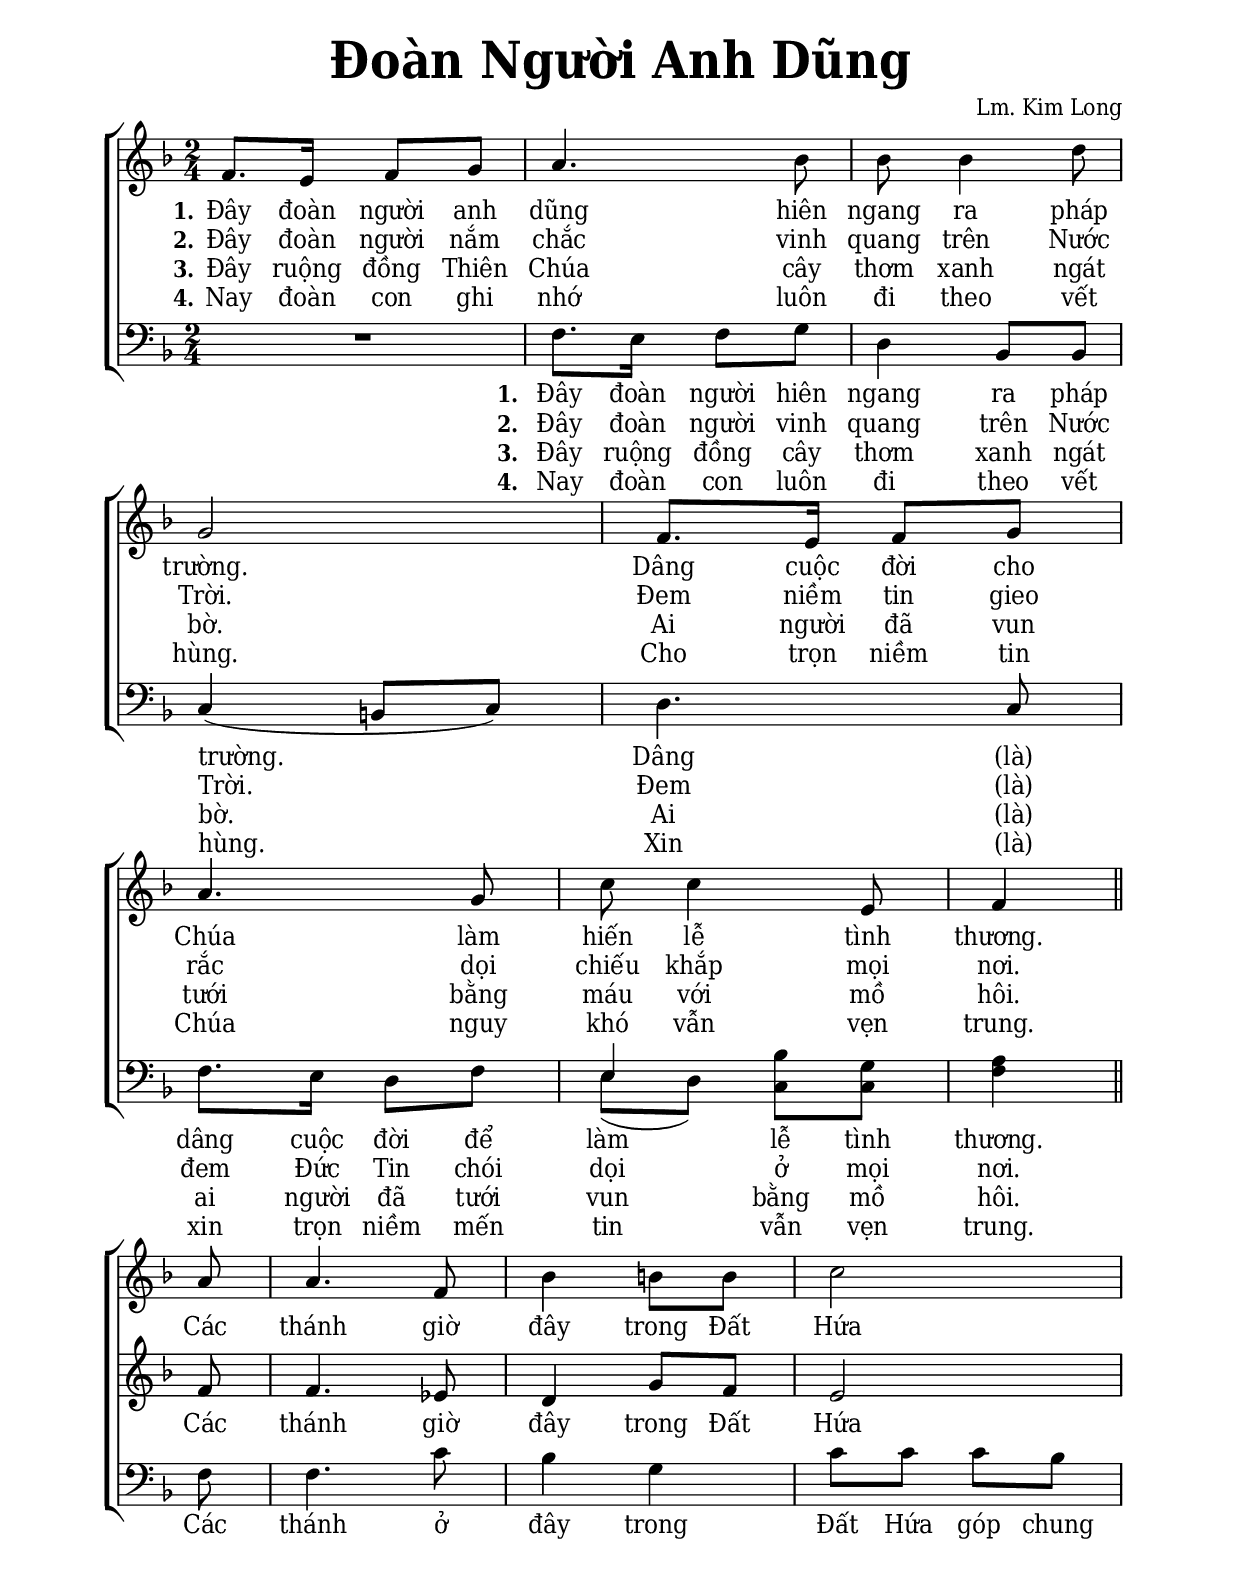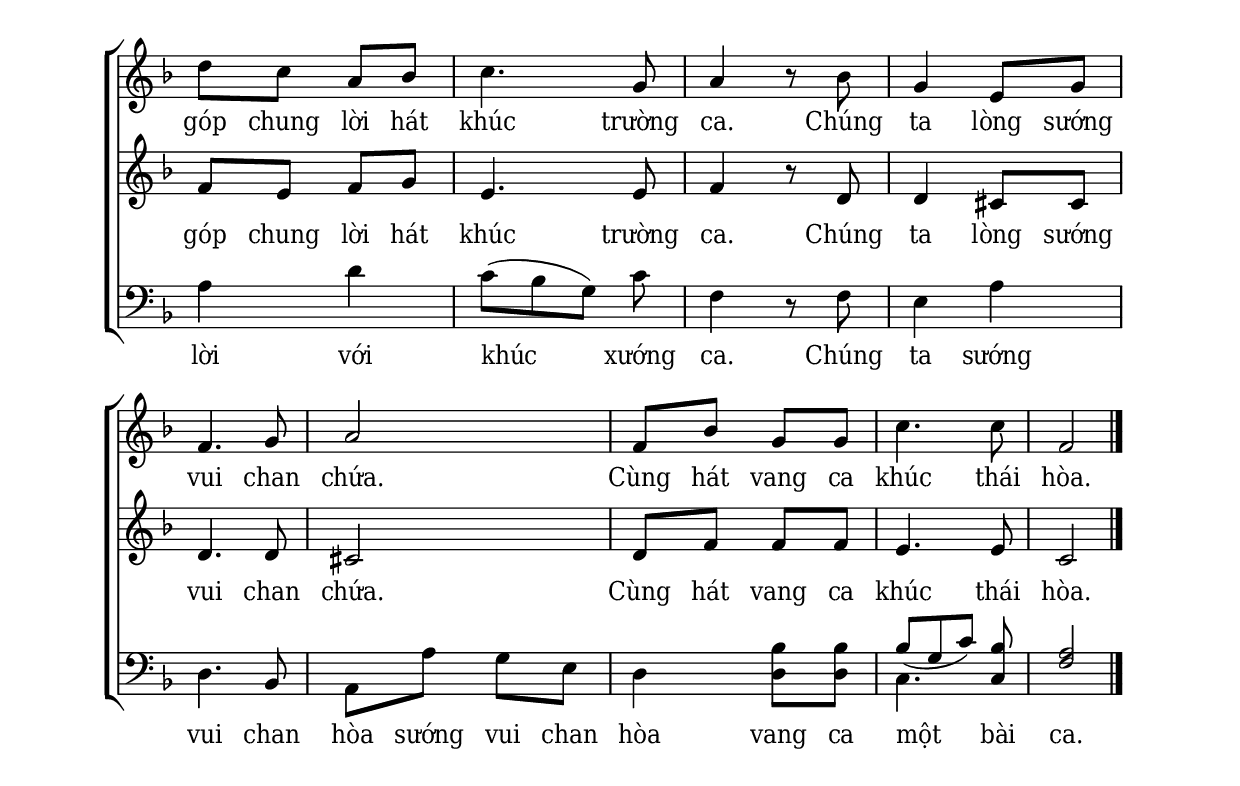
% Cài đặt chung
\version "2.22.1"
\include "english.ly"

\header {
  title = \markup { \fontsize #3 "Đoàn Người Anh Dũng" }
  composer = "Lm. Kim Long"
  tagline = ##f
}

% Nhạc
% Đổi kích thước nốt cho bè phụ
notBePhu =
#(define-music-function (font-size music) (number? ly:music?)
   (for-some-music
     (lambda (m)
       (if (music-is-of-type? m 'rhythmic-event)
           (begin
             (set! (ly:music-property m 'tweaks)
                   (cons `(font-size . ,font-size)
                         (ly:music-property m 'tweaks)))
             #t)
           #f))
     music)
   music)

nhacPhienKhucSop = \relative c' {
  \autoPageBreaksOff
  f8. e16 f8 g |
  a4. bf8 |
  bf bf4 d8 |
  g,2 |
  f8. e16 f8 g |
  a4. g8 |
  c c4 e,8 |
  \partial 4. f4 \bar "||"
  \break
  
  a8 |
  a4. f8 |
  bf4 b!8 b |
  c2 |
  
  \pageBreak
  
  d8 c a bf |
  c4. g8 |
  a4 r8 bf |
  g4 e8 g |
  f4. g8 |
  a2 |
  f8 bf g g |
  c4. c8 |
  f,2 \bar "|."
}

nhacPhienKhucAlto = \relative c' {
  \repeat unfold 7 { \skip 2 }
  \skip 4 f8 |
  f4. ef8 |
  d4 g8 f |
  e2 |
  f8 e f g |
  e4. e8 |
  f4 r8 d |
  d4 cs8 cs |
  d4. d8 |
  cs2 |
  d8 f f f |
  e4. e8 |
  c2
}

nhacPhienKhucBas = \relative c {
  R2
  f8. e16 f8 g |
  d4 bf8 bf |
  c4 (b!8 c) |
  d4. c8 |
  f8. e16 d8 f |
  <<
    {
      \voiceOne
      e4
    }
    \new Voice = "splitpart" {
	    \voiceTwo
      e8 (d)
    }
  >>
  \oneVoice
  <<
    {
      bf'8 g |
      a4
    }
    {
      c,8 c |
      f4
    }
  >>
  
  f8 |
  f4. c'8 |
  bf4 g |
  c8 c c bf |
  a4 d |
  c8 ([bf g]) c |
  f,4 r8 f |
  e4 a |
  d,4. bf8 |
  a a' g e |
  d4 <bf' d,>8 <bf d,> |
  <<
    {
      \voiceOne
      bf8 _([g c])
    }
    \new Voice = "splitpart" {
	    \voiceTwo
      c,4.
    }
  >>
  <bf' c,>8 |
  <a f>2
}

% Lời
loiPhienKhucSopMot = \lyricmode {
  \set stanza = "1."
  Đây đoàn người anh dũng hiên ngang ra pháp trường.
  Dâng cuộc đời cho Chúa làm hiến lễ tình thương.

  Các thánh giờ đây trong Đất Hứa
  góp chung lời hát khúc trường ca.
  Chúng ta lòng sướng vui chan chứa.
  Cùng hát vang ca khúc thái hòa.
}

loiPhienKhucSopHai = \lyricmode {
  \set stanza = "2."
  Đây đoàn người nắm chắc vinh quang trên Nước Trời.
  Đem niềm tin gieo rắc dọi chiếu khắp mọi nơi.
}

loiPhienKhucSopBa = \lyricmode {
  \set stanza = "3."
  Đây ruộng đồng Thiên Chúa cây thơm xanh ngát bờ.
  Ai người đã vun tưới bằng máu với mồ hôi.
}

loiPhienKhucSopBon = \lyricmode {
  \set stanza = "4."
  Nay đoàn con ghi nhớ luôn đi theo vết hùng.
  Cho trọn niềm tin Chúa nguy khó vẫn vẹn trung.
}

loiPhienKhucAltoMot = \lyricmode {
  Các thánh giờ đây trong Đất Hứa
  góp chung lời hát khúc trường ca.
  Chúng ta lòng sướng vui chan chứa.
  Cùng hát vang ca khúc thái hòa.
}

loiPhienKhucBasMot = \lyricmode {
  \set stanza = "1."
  Đây đoàn người hiên ngang ra pháp trường.
  Dâng (là) dâng cuộc đời để làm lễ tình thương.
  Các thánh ở đây trong Đất Hứa góp chung lời với khúc xướng ca.
  Chúng ta sướng vui chan hòa
  sướng vui chan hòa vang ca một bài ca.
}

loiPhienKhucBasHai = \lyricmode {
  \set stanza = "2."
  Đây đoàn người vinh quang trên Nước Trời.
  Đem (là) đem Đức Tin chói dọi ở mọi nơi.
}

loiPhienKhucBasBa = \lyricmode {
  \set stanza = "3."
  Đây ruộng đồng cây thơm xanh ngát bờ.
  Ai (là) ai người đã tưới vun bằng mồ hôi.
}

loiPhienKhucBasBon = \lyricmode {
  \set stanza = "4."
  Nay đoàn con luôn đi theo vết hùng.
  Xin (là) xin trọn niềm mến tin vẫn vẹn trung.
}

% Dàn trang
\paper {
  #(set-paper-size "a4")
  top-margin = 20\mm
  bottom-margin = 20\mm
  left-margin = 20\mm
  right-margin = 20\mm
  indent = #0
  #(define fonts
    (make-pango-font-tree
      "Deja Vu Serif Condensed"
      "Deja Vu Serif Condensed"
      "Deja Vu Serif Condensed"
      (/ 20 20)))
  print-page-number = #f
  %page-count = #2
  %systems-per-page = 5
  %ragged-last-bottom = ##t
}

TongNhip = {
  \key f \major \time 2/4
  \set Timing.beamExceptions = #'()
  \set Timing.baseMoment = #(ly:make-moment 1/4)
}

% Đổi kích thước nốt cho bè phụ
notBePhu =
#(define-music-function (font-size music) (number? ly:music?)
   (for-some-music
     (lambda (m)
       (if (music-is-of-type? m 'rhythmic-event)
           (begin
             (set! (ly:music-property m 'tweaks)
                   (cons `(font-size . ,font-size)
                         (ly:music-property m 'tweaks)))
             #t)
           #f))
     music)
   music)
\score {
  \new ChoirStaff <<
    \new Staff <<
      \new Voice = "beSop" {
        \clef treble \TongNhip \nhacPhienKhucSop
      }
      \new Lyrics \lyricsto beSop \loiPhienKhucSopMot
      \new Lyrics \lyricsto beSop \loiPhienKhucSopHai
      \new Lyrics \lyricsto beSop \loiPhienKhucSopBa
      \new Lyrics \lyricsto beSop \loiPhienKhucSopBon
    >>
    \new Staff <<
      \new Voice = "beAlto" {
        \clef treble \TongNhip \nhacPhienKhucAlto
      }
      \new Lyrics \lyricsto beAlto \loiPhienKhucAltoMot
    >>
    %{
    \new Staff \with {
        \consists "Merge_rests_engraver"
        printPartCombineTexts = ##f
      }
      <<
      \new Voice \TongNhip \partCombine 
        \nhacPhienKhucSop
        \notBePhu -2 { \nhacPhienKhucAlto }
      \new NullVoice = beSop \nhacPhienKhucSop
      \new Lyrics \lyricsto beSop \loiPhienKhucSopMot
      \new Lyrics \lyricsto beSop \loiPhienKhucSopHai
      \new Lyrics \lyricsto beSop \loiPhienKhucSopBa
      \new Lyrics \lyricsto beSop \loiPhienKhucSopBon
      >>
    %}
    \new Staff <<
        \clef "bass"
        \new Voice = beBas {
          \TongNhip \nhacPhienKhucBas
        }
      \new Lyrics \lyricsto beBas \loiPhienKhucBasMot
      \new Lyrics \lyricsto beBas \loiPhienKhucBasHai
      \new Lyrics \lyricsto beBas \loiPhienKhucBasBa
      \new Lyrics \lyricsto beBas \loiPhienKhucBasBon
    >>
  >>
  \layout {
    \override Lyrics.LyricSpace.minimum-distance = #2.0
    \override Score.BarNumber.break-visibility = ##(#f #f #f)
    \override Score.SpacingSpanner.uniform-stretching = ##t
    \context {
      \Staff \RemoveEmptyStaves
      \override VerticalAxisGroup.remove-first = ##t
    }
  }
}
